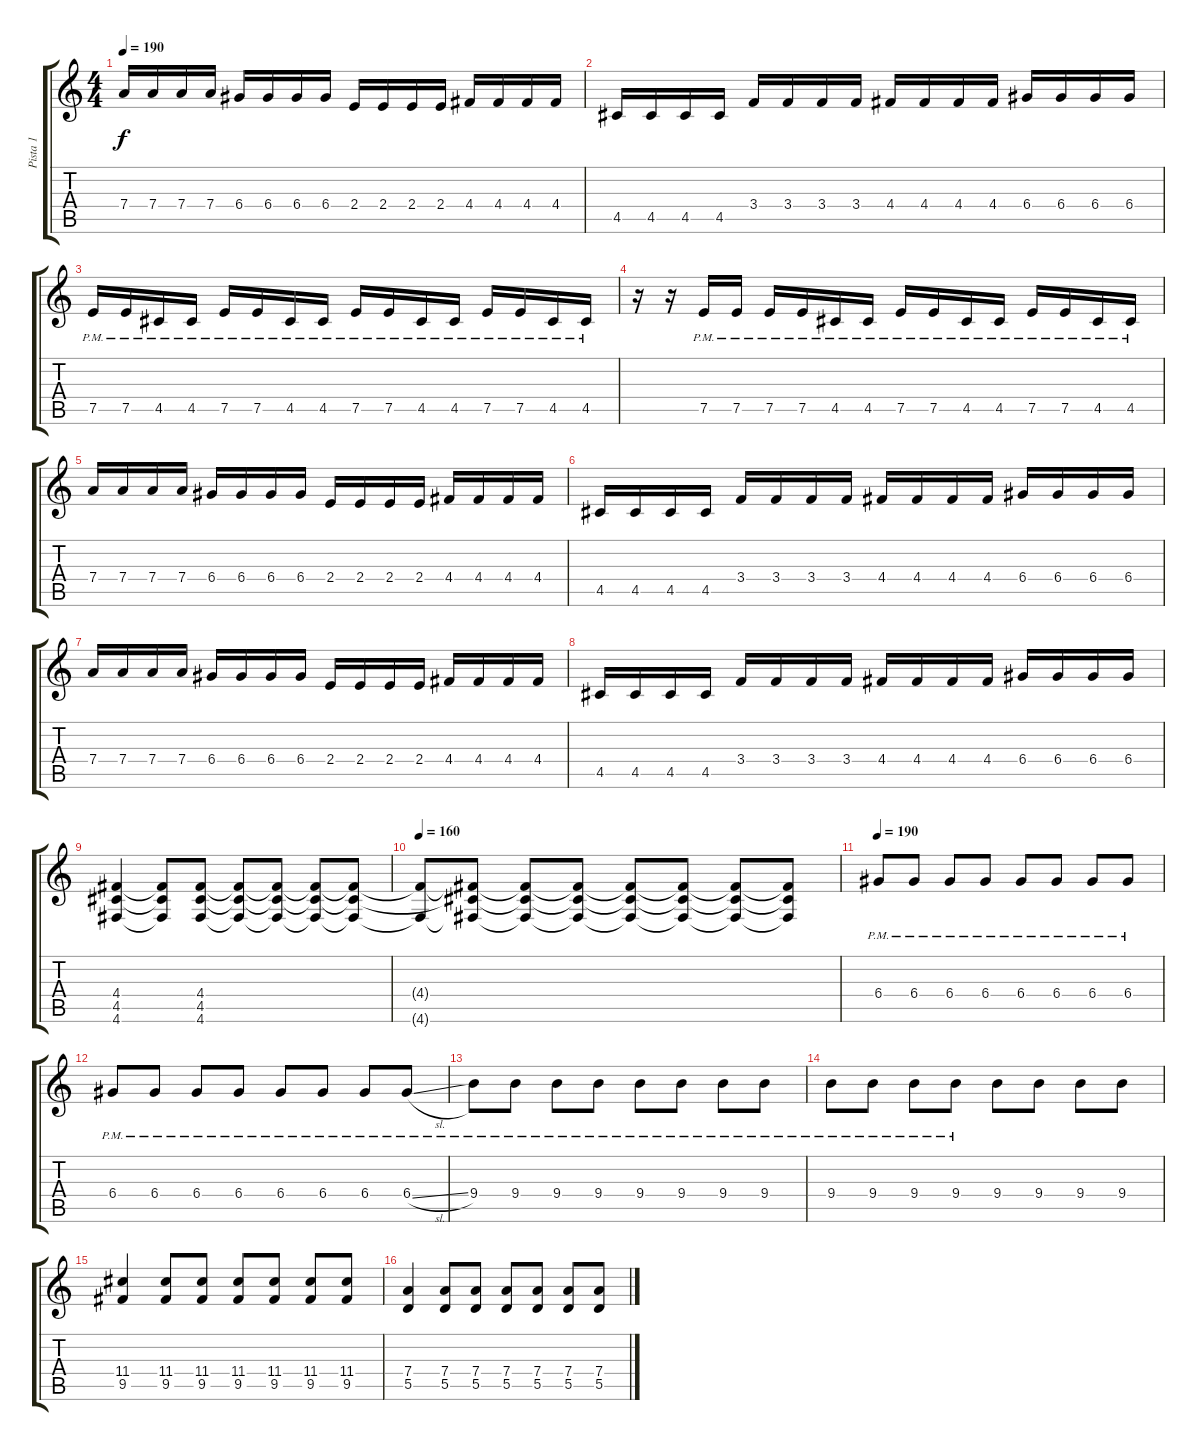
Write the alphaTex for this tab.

\track ("Pista 1" "Pista 1") {instrument distortionguitar}
\staff {score tabs}
\tuning (E4 B3 G3 D3 A2 D2) {hide}
\ts (4 4)
\tempo 190
\clef g2
\ks c
7.4.16{dy f} 7.4.16 7.4.16 7.4.16 6.4.16 6.4.16 6.4.16 6.4.16 2.4.16 2.4.16 2.4.16 2.4.16 4.4.16 4.4.16 4.4.16 4.4.16 |
4.5.16 4.5.16 4.5.16 4.5.16 3.4.16 3.4.16 3.4.16 3.4.16 4.4.16 4.4.16 4.4.16 4.4.16 6.4.16 6.4.16 6.4.16 6.4.16 |
7.5{pm}.16 7.5{pm}.16 4.5{pm}.16 4.5{pm}.16 7.5{pm}.16 7.5{pm}.16 4.5{pm}.16 4.5{pm}.16 7.5{pm}.16 7.5{pm}.16 4.5{pm}.16 4.5{pm}.16 7.5{pm}.16 7.5{pm}.16 4.5{pm}.16 4.5{pm}.16 |
r.16 r.16 7.5{pm}.16 7.5{pm}.16 7.5{pm}.16 7.5{pm}.16 4.5{pm}.16 4.5{pm}.16 7.5{pm}.16 7.5{pm}.16 4.5{pm}.16 4.5{pm}.16 7.5{pm}.16 7.5{pm}.16 4.5{pm}.16 4.5{pm}.16 |
7.4.16 7.4.16 7.4.16 7.4.16 6.4.16 6.4.16 6.4.16 6.4.16 2.4.16 2.4.16 2.4.16 2.4.16 4.4.16 4.4.16 4.4.16 4.4.16 |
4.5.16 4.5.16 4.5.16 4.5.16 3.4.16 3.4.16 3.4.16 3.4.16 4.4.16 4.4.16 4.4.16 4.4.16 6.4.16 6.4.16 6.4.16 6.4.16 |
7.4.16 7.4.16 7.4.16 7.4.16 6.4.16 6.4.16 6.4.16 6.4.16 2.4.16 2.4.16 2.4.16 2.4.16 4.4.16 4.4.16 4.4.16 4.4.16 |
4.5.16 4.5.16 4.5.16 4.5.16 3.4.16 3.4.16 3.4.16 3.4.16 4.4.16 4.4.16 4.4.16 4.4.16 6.4.16 6.4.16 6.4.16 6.4.16 |
(4.4 4.5 4.6).4 (4.4{t} 4.5{t} 4.6{t}).8 (4.4 4.5 4.6).8 (4.4{t} 4.5{t} 4.6{t}).8 (4.4{t} 4.5{t} 4.6{t}).8 (4.4{t} 4.5{t} 4.6{t}).8 (4.4{t} 4.5{t} 4.6{t}).8 |
\tempo 160
(4.4{t} 4.6{t}).8 (4.4{t} 4.5{t} 4.6{t}).8 (4.4{t} 4.5{t} 4.6{t}).8 (4.4{t} 4.5{t} 4.6{t}).8 (4.4{t} 4.5{t} 4.6{t}).8 (4.4{t} 4.5{t} 4.6{t}).8 (4.4{t} 4.5{t} 4.6{t}).8 (4.4{t} 4.5{t} 4.6{t}).8 |
\tempo 190
6.4{pm}.8 6.4{pm}.8 6.4{pm}.8 6.4{pm}.8 6.4{pm}.8 6.4{pm}.8 6.4{pm}.8 6.4{pm}.8 |
6.4{pm}.8 6.4{pm}.8 6.4{pm}.8 6.4{pm}.8 6.4{pm}.8 6.4{pm}.8 6.4{pm}.8 6.4{sl pm}.8 |
9.4{pm}.8 9.4{pm}.8 9.4{pm}.8 9.4{pm}.8 9.4{pm}.8 9.4{pm}.8 9.4{pm}.8 9.4{pm}.8 |
9.4{pm}.8 9.4{pm}.8 9.4{pm}.8 9.4{pm}.8 9.4.8 9.4.8 9.4.8 9.4.8 |
(11.4 9.5).4 (11.4 9.5).8 (11.4 9.5).8 (11.4 9.5).8 (11.4 9.5).8 (11.4 9.5).8 (11.4 9.5).8 |
(7.4 5.5).4 (7.4 5.5).8 (7.4 5.5).8 (7.4 5.5).8 (7.4 5.5).8 (7.4 5.5).8 (7.4 5.5).8
